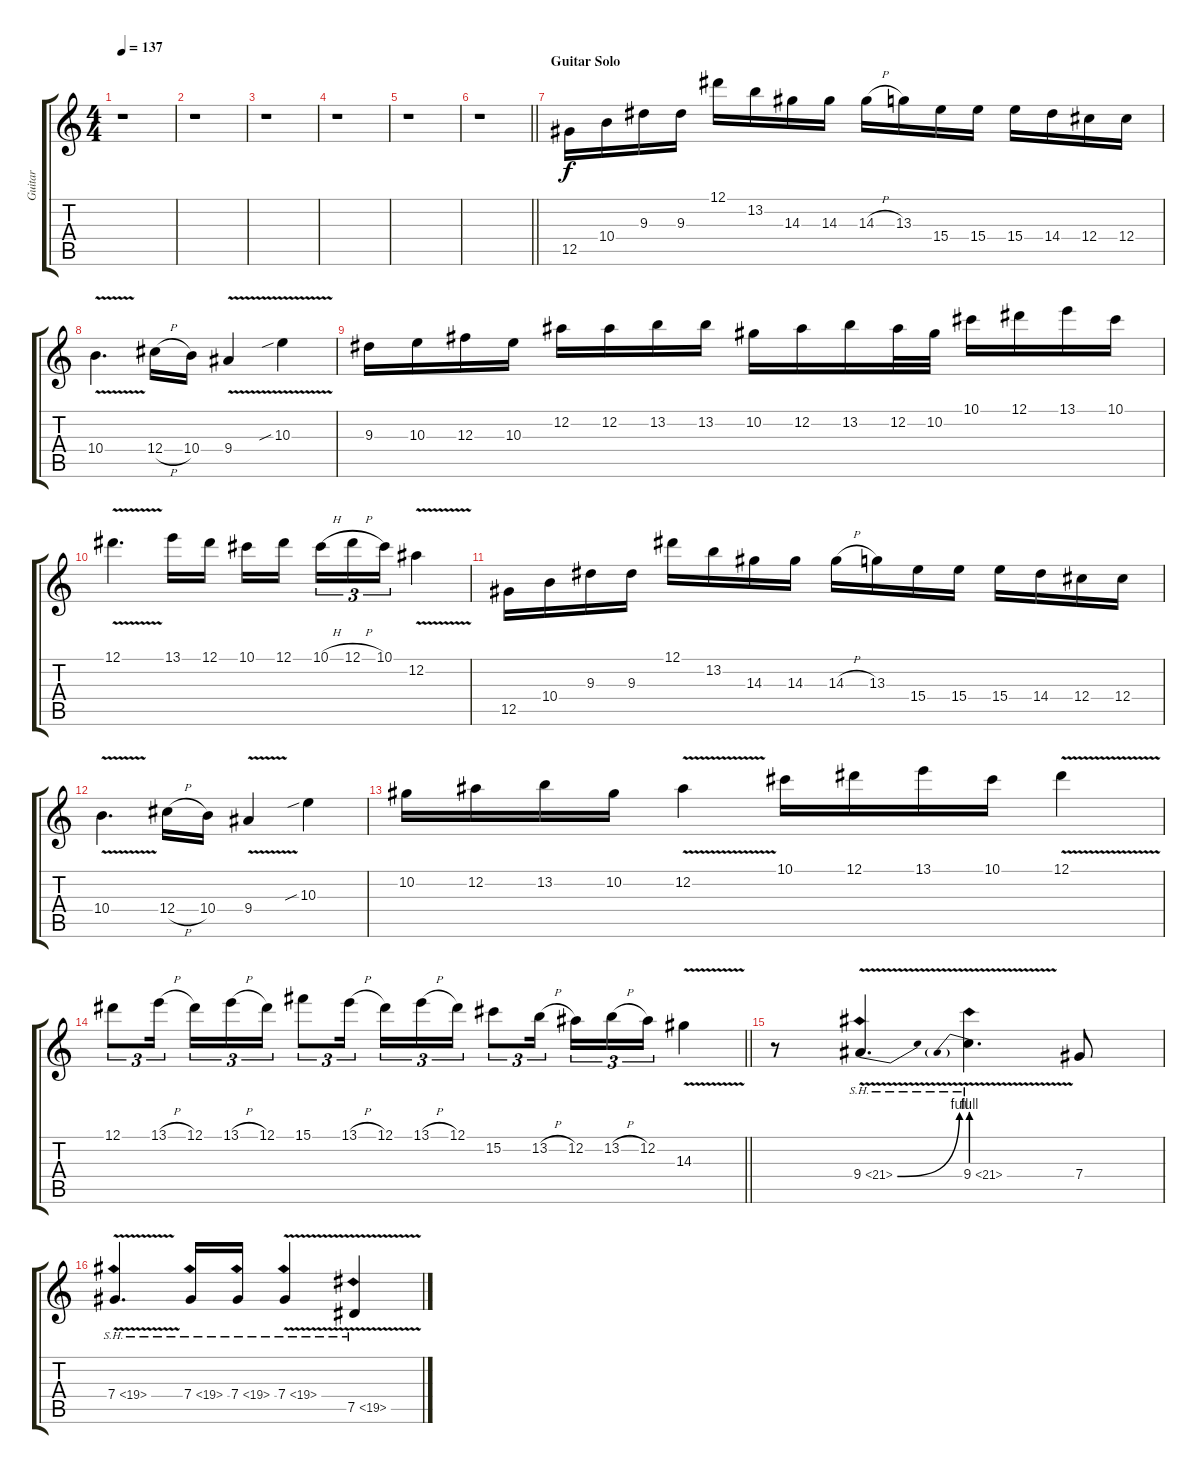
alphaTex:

\track ("Guitar" "Guitar") {instrument distortionguitar}
\staff {score tabs}
\tuning (Eb4 Bb3 Gb3 Db3 Ab2 Eb2) {hide}
\ts (4 4)
\tempo 137
\clef g2
\ks c
r.1{dy f} |
r.1 |
r.1 |
r.1 |
r.1 |
\barLineRight lightlight
r.1 |
\section ("" "Guitar Solo")
12.5.16{volume 16} 10.4.16 9.3.16 9.3.16 12.1.16 13.2.16 14.3.16 14.3.16 14.3{h}.16 13.3.16 15.4.16 15.4.16 15.4.16 14.4.16 12.4.16 12.4.16 |
10.4{v}.4{d} 12.4{h}.16 10.4.16 9.4{v}.4 10.3{v sib}.4 |
9.3.16 10.3.16 12.3.16 10.3.16 12.2.16 12.2.16 13.2.16 13.2.16 10.2.16 12.2.16 13.2.16 12.2.32 10.2.32 10.1.16 12.1.16 13.1.16 10.1.16 |
12.1{v}.4{d} 13.1.16 12.1.16 10.1.16 12.1.16{beam splitsecondary} 10.1{h}.16{tu (3 2)} 12.1{h}.16{tu (3 2)} 10.1.16{tu (3 2)} 12.2{v}.4 |
12.5.16 10.4.16 9.3.16 9.3.16 12.1.16 13.2.16 14.3.16 14.3.16 14.3{h}.16 13.3.16 15.4.16 15.4.16 15.4.16 14.4.16 12.4.16 12.4.16 |
10.4{v}.4{d} 12.4{h}.16 10.4.16 9.4{v}.4 10.3{sib}.4 |
10.2.16 12.2.16 13.2.16 10.2.16 12.2{v}.4 10.1.16 12.1.16 13.1.16 10.1.16 12.1{v}.4 |
\barLineRight lightlight
12.1.8{tu (3 2)} 13.1{h}.16{tu (3 2) beam splitsecondary} 12.1.16{tu (3 2)} 13.1{h}.16{tu (3 2)} 12.1.16{tu (3 2)} 15.1.8{tu (3 2)} 13.1{h}.16{tu (3 2) beam splitsecondary} 12.1.16{tu (3 2)} 13.1{h}.16{tu (3 2)} 12.1.16{tu (3 2)} 15.2.8{tu (3 2)} 13.2{h}.16{tu (3 2) beam splitsecondary} 12.2.16{tu (3 2)} 13.2{h}.16{tu (3 2)} 12.2.16{tu (3 2)} 14.3{v}.4 |
\section ("" "")
r.8 9.4{be (bend 0 0 60 4) sh 12 v}.4{d} 9.4{be (prebend 0 4 60 4) sh 12 v}.4{d} 7.4.8 |
7.4{sh 12 v}.4{d} 7.4{sh 12}.16 7.4{sh 12}.16 7.4{sh 12 v}.4 7.5{sh 12 v}.4
